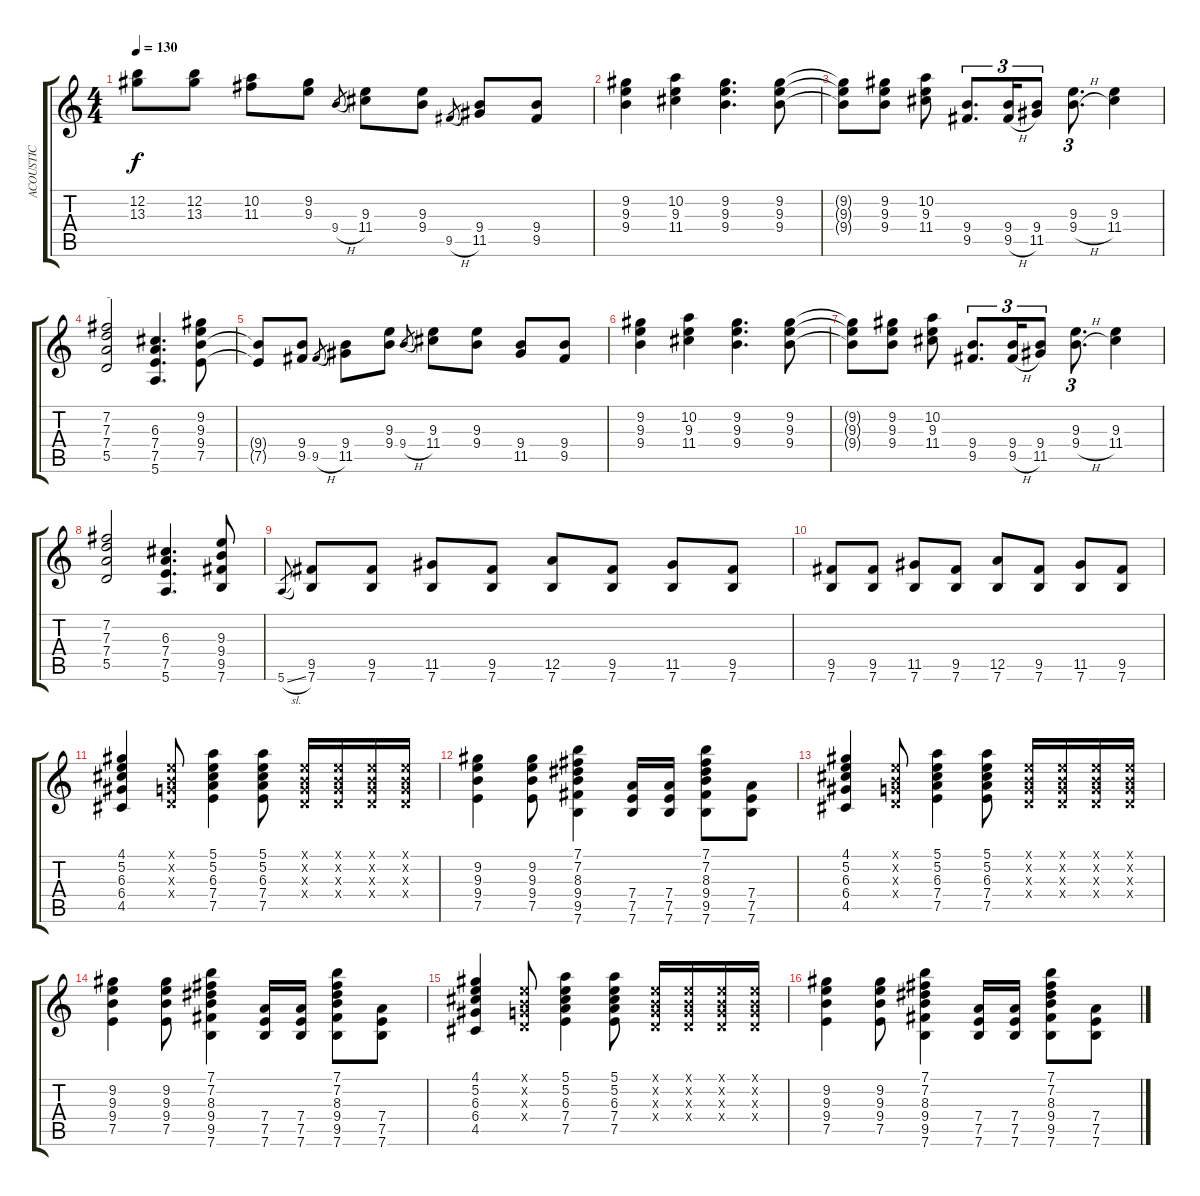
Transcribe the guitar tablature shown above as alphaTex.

\track ("ACOUSTIC" "ACOUSTIC") {instrument acousticguitarsteel}
\staff {score tabs}
\tuning (E4 B3 G3 D3 A2 E2) {hide}
\ts (4 4)
\tempo 130
\clef g2
\ks c
(12.2{t} 13.3{t}).8{dy f} (12.2 13.3).8 (10.2 11.3).8 (9.2 9.3).8 9.4{h}.8{gr} (9.3 11.4).8 (9.3 9.4).8 9.5{h}.8{gr} (9.4 11.5).8 (9.4 9.5).8 |
(9.2 9.3 9.4).4 (10.2 9.3 11.4).4 (9.2 9.3 9.4).4{d} (9.2 9.3 9.4).8 |
(9.2{t} 9.3{t} 9.4{t}).8 (9.2 9.3 9.4).8 (10.2 9.3 11.4).8 (9.4 9.5).8{d tu (3 2)} (9.4 9.5{h}).16{tu (3 2)} (9.4 11.5).8{tu (3 2)} (9.3 9.4{h}).8{d tu (3 2)} (9.3 11.4).4 |
(7.2 7.3 7.4 5.5).2{txt "-"} (6.3 7.4 7.5 5.6).4{d} (9.2 9.3 9.4 7.5).8 |
(9.4{t} 7.5{t}).8 (9.4 9.5).8 9.5{h}.8{gr} (9.4 11.5).8 (9.3 9.4).8 9.4{h}.8{gr} (9.3 11.4).8 (9.3 9.4).8 (9.4 11.5).8 (9.4 9.5).8 |
(9.2 9.3 9.4).4 (10.2 9.3 11.4).4 (9.2 9.3 9.4).4{d} (9.2 9.3 9.4).8 |
(9.2{t} 9.3{t} 9.4{t}).8 (9.2 9.3 9.4).8 (10.2 9.3 11.4).8 (9.4 9.5).8{d tu (3 2)} (9.4 9.5{h}).16{tu (3 2)} (9.4 11.5).8{tu (3 2)} (9.3 9.4{h}).8{d tu (3 2)} (9.3 11.4).4 |
(7.2 7.3 7.4 5.5).2 (6.3 7.4 7.5 5.6).4{d} (9.3 9.4 9.5 7.6).8 |
5.6{sl}.8{gr} (9.5 7.6).8 (9.5 7.6).8 (11.5 7.6).8 (9.5 7.6).8 (12.5 7.6).8 (9.5 7.6).8 (11.5 7.6).8 (9.5 7.6).8 |
(9.5 7.6).8 (9.5 7.6).8 (11.5 7.6).8 (9.5 7.6).8 (12.5 7.6).8 (9.5 7.6).8 (11.5 7.6).8 (9.5 7.6).8 |
(4.1 5.2 6.3 6.4 4.5).4 (0.1{x} 0.2{x} 0.3{x} 0.4{x}).8 (5.1 5.2 6.3 7.4 7.5).4 (5.1 5.2 6.3 7.4 7.5).8 (0.1{x} 0.2{x} 0.3{x} 0.4{x}).16 (0.1{x} 0.2{x} 0.3{x} 0.4{x}).16 (0.1{x} 0.2{x} 0.3{x} 0.4{x}).16 (0.1{x} 0.2{x} 0.3{x} 0.4{x}).16 |
(9.2 9.3 9.4 7.5).4 (9.2 9.3 9.4 7.5).8 (7.1 7.2 8.3 9.4 9.5 7.6).4 (7.4 7.5 7.6).16 (7.4 7.5 7.6).16 (7.1 7.2 8.3 9.4 9.5 7.6).8 (7.4 7.5 7.6).8 |
(4.1 5.2 6.3 6.4 4.5).4 (0.1{x} 0.2{x} 0.3{x} 0.4{x}).8 (5.1 5.2 6.3 7.4 7.5).4 (5.1 5.2 6.3 7.4 7.5).8 (0.1{x} 0.2{x} 0.3{x} 0.4{x}).16 (0.1{x} 0.2{x} 0.3{x} 0.4{x}).16 (0.1{x} 0.2{x} 0.3{x} 0.4{x}).16 (0.1{x} 0.2{x} 0.3{x} 0.4{x}).16 |
(9.2 9.3 9.4 7.5).4 (9.2 9.3 9.4 7.5).8 (7.1 7.2 8.3 9.4 9.5 7.6).4 (7.4 7.5 7.6).16 (7.4 7.5 7.6).16 (7.1 7.2 8.3 9.4 9.5 7.6).8 (7.4 7.5 7.6).8 |
(4.1 5.2 6.3 6.4 4.5).4 (0.1{x} 0.2{x} 0.3{x} 0.4{x}).8 (5.1 5.2 6.3 7.4 7.5).4 (5.1 5.2 6.3 7.4 7.5).8 (0.1{x} 0.2{x} 0.3{x} 0.4{x}).16 (0.1{x} 0.2{x} 0.3{x} 0.4{x}).16 (0.1{x} 0.2{x} 0.3{x} 0.4{x}).16 (0.1{x} 0.2{x} 0.3{x} 0.4{x}).16 |
(9.2 9.3 9.4 7.5).4 (9.2 9.3 9.4 7.5).8 (7.1 7.2 8.3 9.4 9.5 7.6).4 (7.4 7.5 7.6).16 (7.4 7.5 7.6).16 (7.1 7.2 8.3 9.4 9.5 7.6).8 (7.4 7.5 7.6).8
